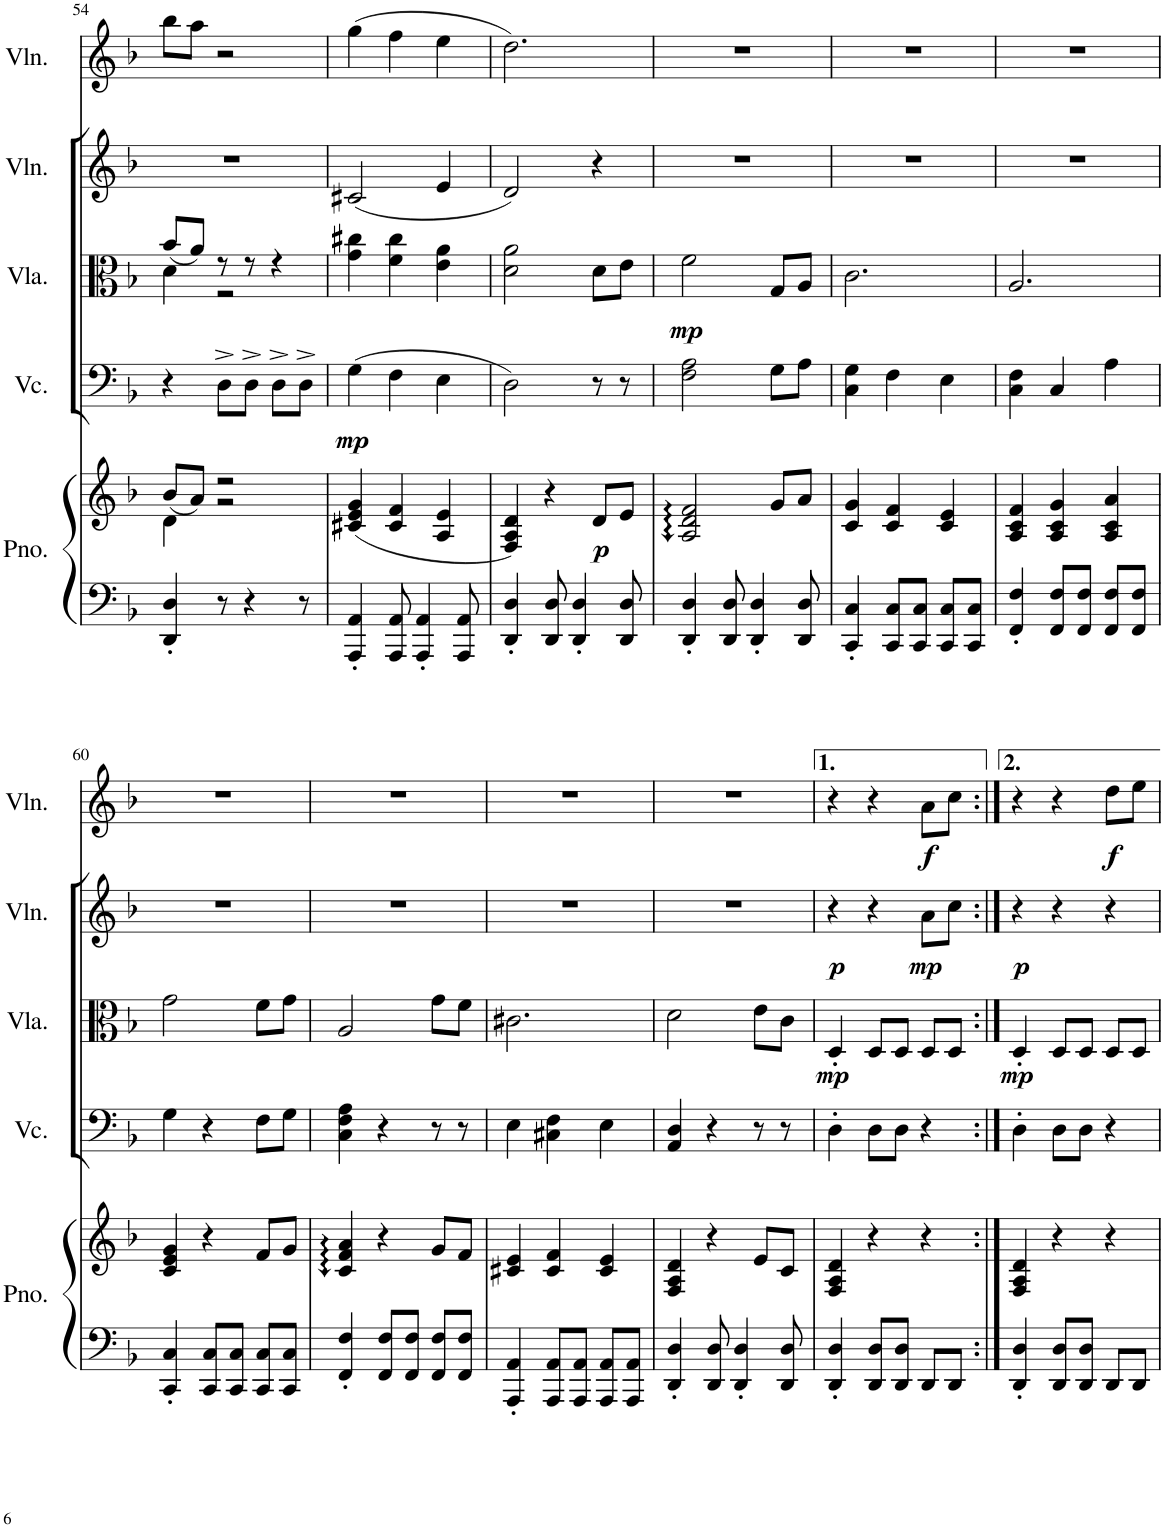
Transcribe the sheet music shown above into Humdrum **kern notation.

**kern	**kern	**dynam	**kern	**dynam	**kern	**dynam	**kern	**dynam	**kern	**dynam
*part5	*part5	*part5	*part4	*part4	*part3	*part3	*part2	*part2	*part1	*part1
*staff6	*staff5	*staff5/6	*staff4	*staff4	*staff3	*staff3	*staff2	*staff2	*staff1	*staff1
*I"Piano	*	*	*I"Violoncello	*	*I"Viola	*	*I"Violin	*	*I"Violin	*
*I'Pno.	*	*	*I'Vc.	*	*I'Vla.	*	*I'Vln.	*	*I'Vln.	*
!!LO:PB:g=z
*clefF4	*clefG2	*	*clefF4	*	*clefC3	*	*clefG2	*	*clefG2	*
*k[b-]	*k[b-]	*	*k[b-]	*	*k[b-]	*	*k[b-]	*	*k[b-]	*
*M3/4	*M3/4	*	*M3/4	*	*M3/4	*	*M3/4	*	*M3/4	*
=54	=54	=54	=54	=54	=54	=54	=54	=54	=54	=54
*	*^	*	*	*	*^	*	*	*	*	*
4DD/' 4D/'	4d\	(8b-/L	.	4r	.	4d\	(8b-/L	.	2.r	.	8bb-\L	.
.	.	8a/J)	.	.	.	.	8a/J)	.	.	.	8aa\J	.
8r	2r	2r	.	8D^\L	.	8r	2r	.	.	.	2r	.
4r	.	.	.	8D^\J	.	8r	.	.	.	.	.	.
.	.	.	.	8D^\L	.	4r	.	.	.	.	.	.
8r	.	.	.	8D^\J	.	.	.	.	.	.	.	.
*	*v	*v	*	*	*	*v	*v	*	*	*	*	*
=55	=55	=55	=55	=55	=55	=55	=55	=55	=55	=55
!	!	!	!	!LO:DY:b	!	!	!	!	!	!
4AAA/' 4AA/'	(4c#X/ 4e/ 4g/	.	(4G\	mp	4g\ 4cc#X\	.	(2c#X/	.	(4gg\	.
8AAA/ 8AA/	4c#/ 4f/	.	4F\	.	4f\ 4cc#\	.	.	.	4ff\	.
4AAA/' 4AA/'	.	.	.	.	.	.	.	.	.	.
.	4A/ 4e/	.	4E\	.	4e\ 4a\	.	4e/	.	4ee\	.
8AAA/ 8AA/	.	.	.	.	.	.	.	.	.	.
=56	=56	=56	=56	=56	=56	=56	=56	=56	=56	=56
4DD/' 4D/'	4F/ 4A/ 4d/)	.	2D\)	.	2d\ 2a\	.	2d/)	.	2.dd\)	.
8DD/ 8D/	4r	.	.	.	.	.	.	.	.	.
4DD/' 4D/'	.	.	.	.	.	.	.	.	.	.
!	!	!LO:DY:b	!	!	!	!	!	!	!	!
.	8d/L	p	8r	.	8d\L	.	4r	.	.	.
8DD/ 8D/	8e/J	.	8r	.	8e\J	.	.	.	.	.
=57	=57	=57	=57	=57	=57	=57	=57	=57	=57	=57
!	!	!	!	!	!	!LO:DY:b	!	!	!	!
4DD/' 4D/'	2A/ 2d/ 2f/	.	2F\ 2A\	.	2f\	mp	2.r	.	2.r	.
8DD/ 8D/	.	.	.	.	.	.	.	.	.	.
4DD/' 4D/'	.	.	.	.	.	.	.	.	.	.
.	8g/L	.	8G\L	.	8G/L	.	.	.	.	.
8DD/ 8D/	8a/J	.	8A\J	.	8A/J	.	.	.	.	.
=58	=58	=58	=58	=58	=58	=58	=58	=58	=58	=58
4CC/' 4C/'	4c/ 4g/	.	4C\ 4G\	.	2.c\	.	2.r	.	2.r	.
8CC/ 8C/L	4c/ 4f/	.	4F\	.	.	.	.	.	.	.
8CC/ 8C/J	.	.	.	.	.	.	.	.	.	.
8CC/ 8C/L	4c/ 4e/	.	4E\	.	.	.	.	.	.	.
8CC/ 8C/J	.	.	.	.	.	.	.	.	.	.
=59	=59	=59	=59	=59	=59	=59	=59	=59	=59	=59
4FF/' 4F/'	4A/ 4c/ 4f/	.	4C\ 4F\	.	2.A/	.	2.r	.	2.r	.
8FF/ 8F/L	4A/ 4c/ 4g/	.	4C/	.	.	.	.	.	.	.
8FF/ 8F/J	.	.	.	.	.	.	.	.	.	.
8FF/ 8F/L	4A/ 4c/ 4a/	.	4A\	.	.	.	.	.	.	.
8FF/ 8F/J	.	.	.	.	.	.	.	.	.	.
!!LO:LB:g=z
=60	=60	=60	=60	=60	=60	=60	=60	=60	=60	=60
4CC/' 4C/'	4c/ 4e/ 4g/	.	4G\	.	2g\	.	2.r	.	2.r	.
8CC/ 8C/L	4r	.	4r	.	.	.	.	.	.	.
8CC/ 8C/J	.	.	.	.	.	.	.	.	.	.
8CC/ 8C/L	8f/L	.	8F\L	.	8f\L	.	.	.	.	.
8CC/ 8C/J	8g/J	.	8G\J	.	8g\J	.	.	.	.	.
=61	=61	=61	=61	=61	=61	=61	=61	=61	=61	=61
4FF/' 4F/'	4c/ 4f/ 4a/	.	4C\ 4F\ 4A\	.	2A/	.	2.r	.	2.r	.
8FF/ 8F/L	4r	.	4r	.	.	.	.	.	.	.
8FF/ 8F/J	.	.	.	.	.	.	.	.	.	.
8FF/ 8F/L	8g/L	.	8r	.	8g\L	.	.	.	.	.
8FF/ 8F/J	8f/J	.	8r	.	8f\J	.	.	.	.	.
=62	=62	=62	=62	=62	=62	=62	=62	=62	=62	=62
4AAA/' 4AA/'	4c#X/ 4e/	.	4E\	.	2.c#X\	.	2.r	.	2.r	.
8AAA/ 8AA/L	4c#/ 4f/	.	4C#X\ 4F\	.	.	.	.	.	.	.
8AAA/ 8AA/J	.	.	.	.	.	.	.	.	.	.
8AAA/ 8AA/L	4c#/ 4e/	.	4E\	.	.	.	.	.	.	.
8AAA/ 8AA/J	.	.	.	.	.	.	.	.	.	.
=63	=63	=63	=63	=63	=63	=63	=63	=63	=63	=63
4DD/' 4D/'	4F/ 4A/ 4d/	.	4AA/ 4D/	.	2d\	.	2.r	.	2.r	.
8DD/ 8D/	4r	.	4r	.	.	.	.	.	.	.
4DD/' 4D/'	.	.	.	.	.	.	.	.	.	.
.	8e/L	.	8r	.	8e\L	.	.	.	.	.
8DD/ 8D/	8c/J	.	8r	.	8c\J	.	.	.	.	.
=64	=64	=64	=64	=64	=64	=64	=64	=64	=64	=64
!	!	!	!	!	!	!LO:DY:b	!	!LO:DY:b	!	!
4DD/' 4D/'	4F/ 4A/ 4d/	.	4D'\	.	4D'/	mp	4r	p	4r	.
8DD/ 8D/L	4r	.	8D\L	.	8D/L	.	4r	.	4r	.
8DD/ 8D/J	.	.	8D\J	.	8D/J	.	.	.	.	.
!	!	!	!	!	!	!	!	!LO:DY:b	!	!LO:DY:b
8DD/L	4r	.	4r	.	8D/L	.	8a\L	mp	8a\L	f
8DD/J	.	.	.	.	8D/J	.	8cc\J	.	8cc\J	.
=65:|!	=65:|!	=65:|!	=65:|!	=65:|!	=65:|!	=65:|!	=65:|!	=65:|!	=65:|!	=65:|!
!	!	!	!	!	!	!LO:DY:b	!	!LO:DY:b	!	!
4DD/' 4D/'	4F/ 4A/ 4d/	.	4D'\	.	4D'/	mp	4r	p	4r	.
8DD/ 8D/L	4r	.	8D\L	.	8D/L	.	4r	.	4r	.
8DD/ 8D/J	.	.	8D\J	.	8D/J	.	.	.	.	.
!	!	!	!	!	!	!	!	!	!	!LO:DY:b
8DD/L	4r	.	4r	.	8D/L	.	4r	.	8dd\L	f
8DD/J	.	.	.	.	8D/J	.	.	.	8ee\J	.
=	=	=	=	=	=	=	=	=	=	=
*-	*-	*-	*-	*-	*-	*-	*-	*-	*-	*-
